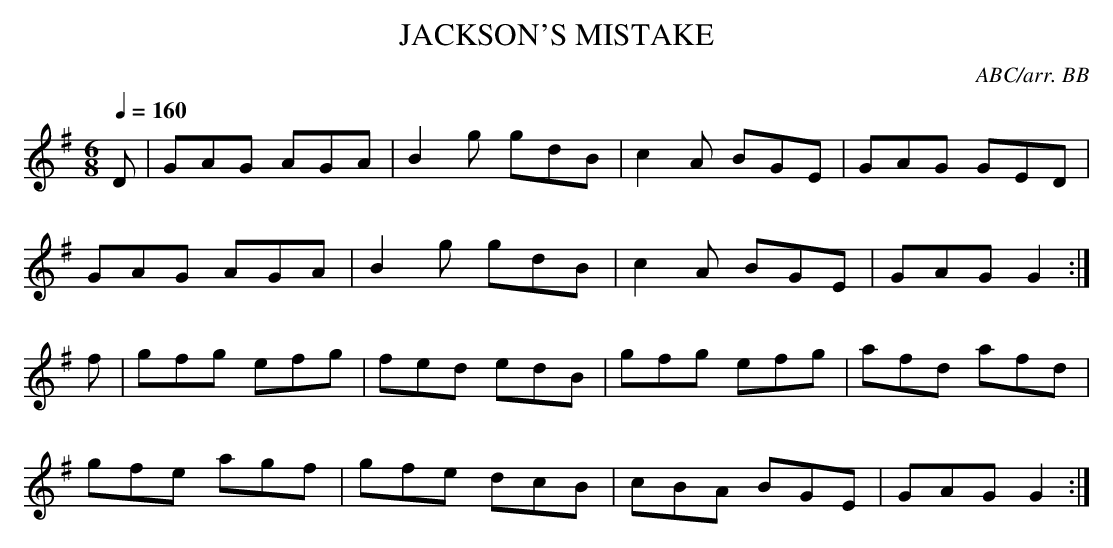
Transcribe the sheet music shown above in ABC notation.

X:1
T:JACKSON'S MISTAKE
C:ABC/arr. BB
L:1/8
M:6/8
Q:1/4=160
K:G
D|GAG AGA|B2g gdB|c2A BGE|GAG GED|
GAG AGA|B2g gdB|c2A BGE|GAG G2 :|
f|gfg efg|fed edB|gfg efg|afd afd|
gfe agf|gfe dcB|cBA BGE|GAG G2 :|
